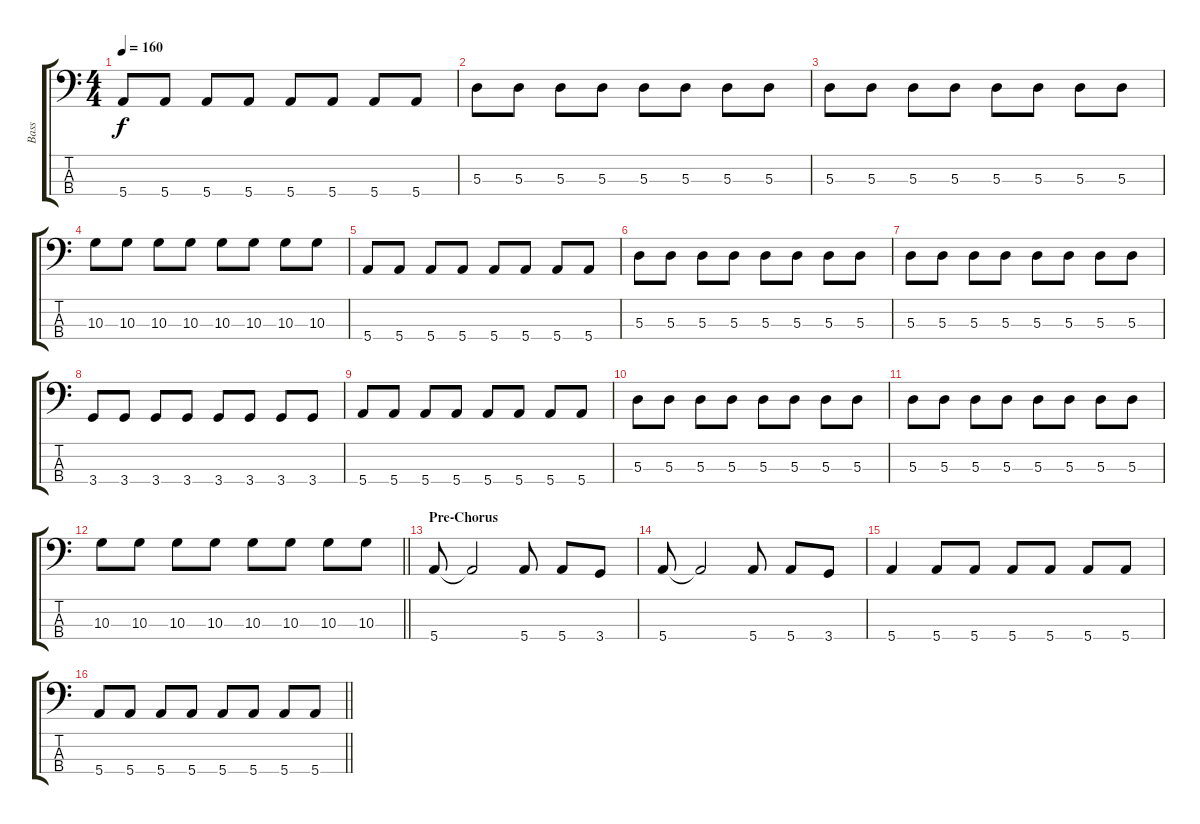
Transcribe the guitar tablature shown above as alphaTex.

\track ("Bass" "Bass") {instrument electricbassfinger}
\staff {score tabs}
\tuning (G2 D2 A1 E1) {hide}
\ts (4 4)
\tempo 160
\clef f4
\ks c
5.4.8{dy f} 5.4.8 5.4.8 5.4.8 5.4.8 5.4.8 5.4.8 5.4.8 |
5.3.8 5.3.8 5.3.8 5.3.8 5.3.8 5.3.8 5.3.8 5.3.8 |
5.3.8 5.3.8 5.3.8 5.3.8 5.3.8 5.3.8 5.3.8 5.3.8 |
10.3.8 10.3.8 10.3.8 10.3.8 10.3.8 10.3.8 10.3.8 10.3.8 |
5.4.8 5.4.8 5.4.8 5.4.8 5.4.8 5.4.8 5.4.8 5.4.8 |
5.3.8 5.3.8 5.3.8 5.3.8 5.3.8 5.3.8 5.3.8 5.3.8 |
5.3.8 5.3.8 5.3.8 5.3.8 5.3.8 5.3.8 5.3.8 5.3.8 |
3.4.8 3.4.8 3.4.8 3.4.8 3.4.8 3.4.8 3.4.8 3.4.8 |
5.4.8 5.4.8 5.4.8 5.4.8 5.4.8 5.4.8 5.4.8 5.4.8 |
5.3.8 5.3.8 5.3.8 5.3.8 5.3.8 5.3.8 5.3.8 5.3.8 |
5.3.8 5.3.8 5.3.8 5.3.8 5.3.8 5.3.8 5.3.8 5.3.8 |
\barLineRight lightlight
10.3.8 10.3.8 10.3.8 10.3.8 10.3.8 10.3.8 10.3.8 10.3.8 |
\section ("" "Pre-Chorus")
5.4.8 5.4{t}.2 5.4.8 5.4.8 3.4.8 |
5.4.8 5.4{t}.2 5.4.8 5.4.8 3.4.8 |
5.4.4 5.4.8 5.4.8 5.4.8 5.4.8 5.4.8 5.4.8 |
\barLineRight lightlight
5.4.8 5.4.8 5.4.8 5.4.8 5.4.8 5.4.8 5.4.8 5.4.8
